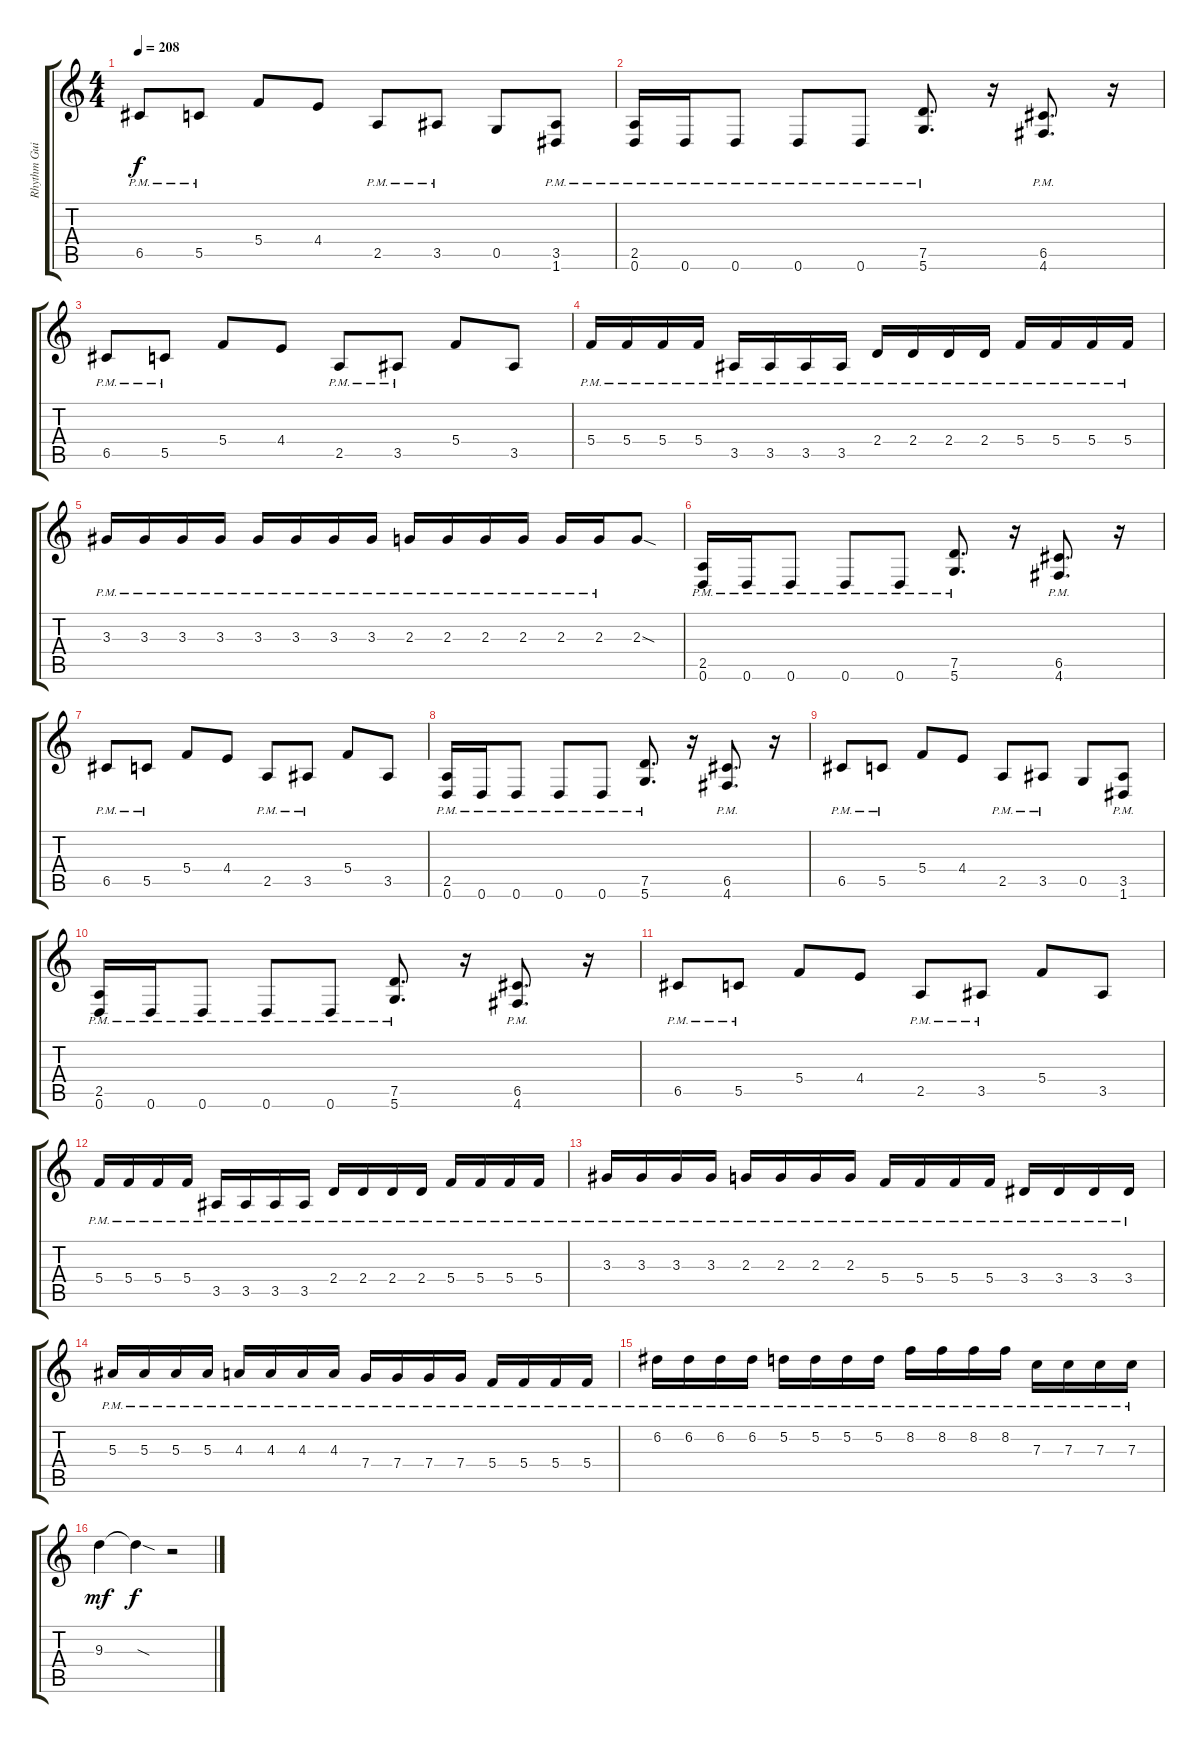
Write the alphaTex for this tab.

\track ("Rhythm Guitar" "Rhythm Gui") {instrument distortionguitar}
\staff {score tabs}
\tuning (D4 A3 F3 C3 G2 D2) {hide}
\ts (4 4)
\tempo 208
\clef g2
\ks c
6.5{pm}.8{dy f} 5.5{pm}.8 5.4.8 4.4.8 2.5{pm}.8 3.5{pm}.8 0.5.8 (3.5{pm} 1.6{pm}).8 |
(2.5{pm} 0.6{pm}).16 0.6{pm}.16 0.6{pm}.8 0.6{pm}.8 0.6{pm}.8 (7.5{pm} 5.6{pm}).8{d} r.16 (6.5 4.6{pm}).8{d} r.16 |
6.5{pm}.8 5.5{pm}.8 5.4.8 4.4.8 2.5{pm}.8 3.5{pm}.8 5.4.8 3.5.8 |
5.4{pm}.16{volume 16 balance 8} 5.4{pm}.16 5.4{pm}.16 5.4{pm}.16 3.5{pm}.16 3.5{pm}.16 3.5{pm}.16 3.5{pm}.16 2.4{pm}.16 2.4{pm}.16 2.4{pm}.16 2.4{pm}.16 5.4{pm}.16 5.4{pm}.16 5.4{pm}.16 5.4{pm}.16 |
3.3{pm}.16 3.3{pm}.16 3.3{pm}.16 3.3{pm}.16 3.3{pm}.16 3.3{pm}.16 3.3{pm}.16 3.3{pm}.16 2.3{pm}.16 2.3{pm}.16 2.3{pm}.16 2.3{pm}.16 2.3{pm}.16 2.3{pm}.16 2.3{sod}.8{volume 13} |
(2.5{pm} 0.6{pm}).16{volume 13 balance 3} 0.6{pm}.16 0.6{pm}.8 0.6{pm}.8 0.6{pm}.8 (7.5{pm} 5.6{pm}).8{d} r.16 (6.5 4.6{pm}).8{d} r.16 |
6.5{pm}.8 5.5{pm}.8 5.4.8 4.4.8 2.5{pm}.8 3.5{pm}.8 5.4.8 3.5.8 |
(2.5{pm} 0.6{pm}).16 0.6{pm}.16 0.6{pm}.8 0.6{pm}.8 0.6{pm}.8 (7.5{pm} 5.6{pm}).8{d} r.16 (6.5 4.6{pm}).8{d} r.16 |
6.5{pm}.8 5.5{pm}.8 5.4.8 4.4.8 2.5{pm}.8 3.5{pm}.8 0.5.8 (3.5{pm} 1.6{pm}).8 |
(2.5{pm} 0.6{pm}).16 0.6{pm}.16 0.6{pm}.8 0.6{pm}.8 0.6{pm}.8 (7.5{pm} 5.6{pm}).8{d} r.16 (6.5 4.6{pm}).8{d} r.16 |
6.5{pm}.8 5.5{pm}.8 5.4.8 4.4.8 2.5{pm}.8 3.5{pm}.8 5.4.8 3.5.8 |
5.4{pm}.16{volume 16 balance 8} 5.4{pm}.16 5.4{pm}.16 5.4{pm}.16 3.5{pm}.16 3.5{pm}.16 3.5{pm}.16 3.5{pm}.16 2.4{pm}.16 2.4{pm}.16 2.4{pm}.16 2.4{pm}.16 5.4{pm}.16 5.4{pm}.16 5.4{pm}.16 5.4{pm}.16 |
3.3{pm}.16 3.3{pm}.16 3.3{pm}.16 3.3{pm}.16 2.3{pm}.16 2.3{pm}.16 2.3{pm}.16 2.3{pm}.16 5.4{pm}.16 5.4{pm}.16 5.4{pm}.16 5.4{pm}.16 3.4{pm}.16 3.4{pm}.16 3.4{pm}.16 3.4{pm}.16 |
5.3{pm}.16 5.3{pm}.16 5.3{pm}.16 5.3{pm}.16 4.3{pm}.16 4.3{pm}.16 4.3{pm}.16 4.3{pm}.16 7.4{pm}.16 7.4{pm}.16 7.4{pm}.16 7.4{pm}.16 5.4{pm}.16 5.4{pm}.16 5.4{pm}.16 5.4{pm}.16 |
6.2{pm}.16 6.2{pm}.16 6.2{pm}.16 6.2{pm}.16 5.2{pm}.16 5.2{pm}.16 5.2{pm}.16 5.2{pm}.16 8.2{pm}.16 8.2{pm}.16 8.2{pm}.16 8.2{pm}.16 7.3{pm}.16 7.3{pm}.16 7.3{pm}.16 7.3{pm}.16 |
9.3.4{dy mf volume 13 balance 3} 9.3{sod t}.4{dy f} r.2
